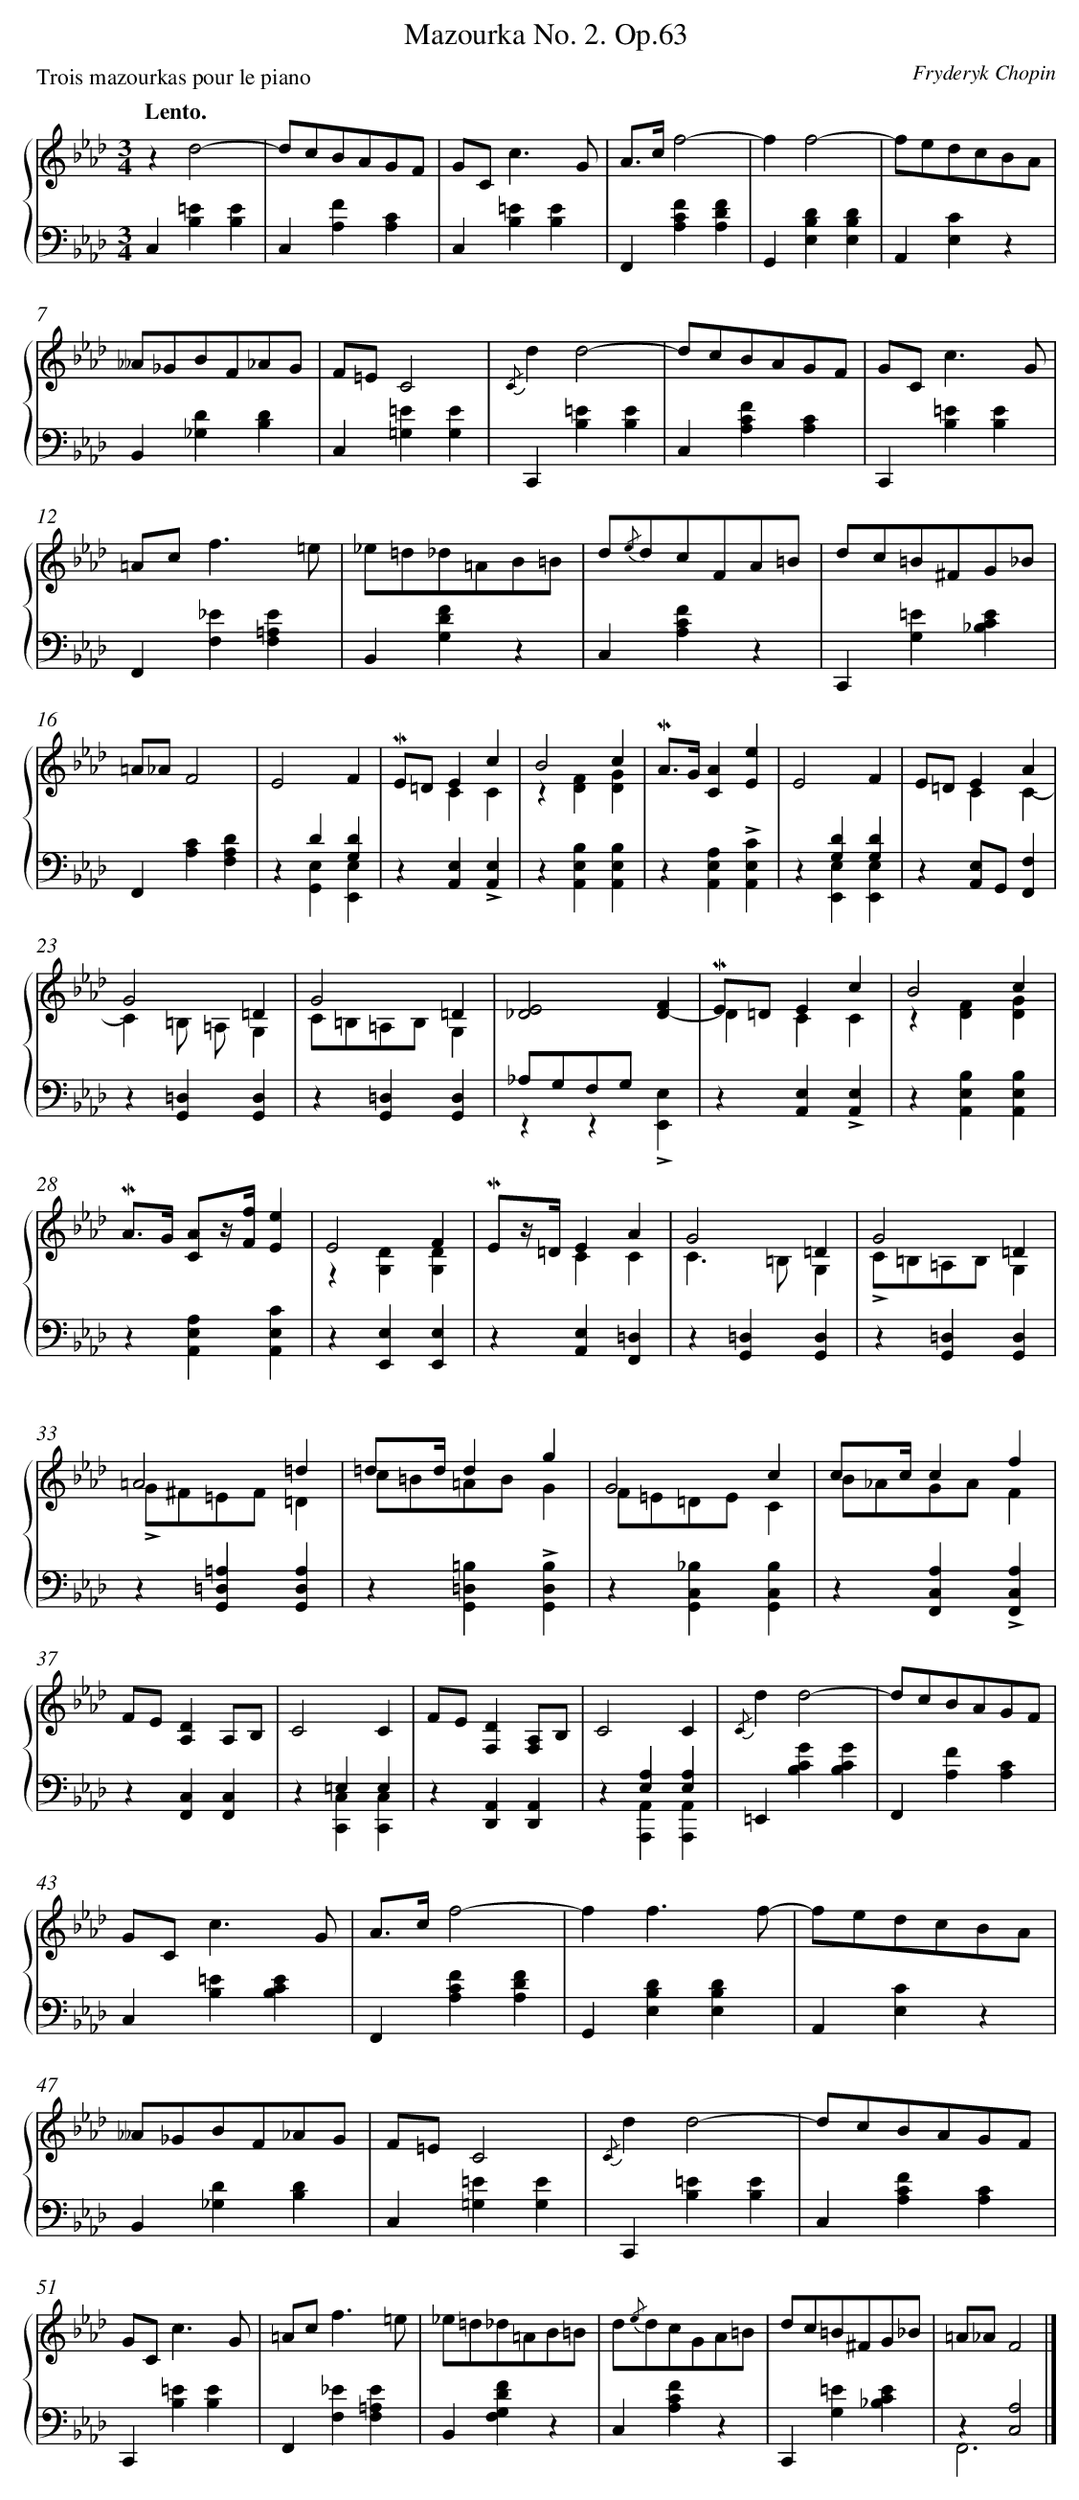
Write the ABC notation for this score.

X:1
T: Mazourka No. 2.	Op.63
C: Fryderyk Chopin
L: 1/4
M: 3/4
P: Trois mazourkas pour le piano
Q: "Lento."
%%staves {1 2}
V: 1 clef=treble
V: 2 clef=bass
K: Ab
[V:1] zd2- |
[V:2] C,[=EB,][EB,] |
[V:1] d/c/B/A/G/F/ |
[V:2] C,[FA,][CA,] |
[V:1] G/C<cG/ |
[V:2] C,[=EB,][EB,] |
[V:1] A/>c/f2- |
[V:2] F,,[FCA,][FDA,] |
[V:1] ff2- |
[V:2] G,,[DB,E,][DB,E,] |
[V:1] f/e/d/c/B/A/ |
[V:2] A,,[CE,]z |
[V:1] __A/_G/B/F/_A/G/ |
[V:2] B,,[D_G,][DB,] |
[V:1] F/=E/C2 |
[V:2] C,[=E=G,][EG,] |
[V:1] {/C}dd2- |
[V:2] C,,[=EB,][EB,] |
[V:1] d/c/B/A/G/F/ |
[V:2] C,[FCA,][CA,] |
[V:1] G/C<cG/ |
[V:2] C,,[=EB,][EB,] |
[V:1] =A/c<f=e/ |
[V:2] F,,[_EF,][E=A,F,] |
[V:1] _e/=d/_d/=A/B/=B/ |
[V:2] B,,[FDG,]z |
[V:1] d/{/e}d/c/F/A/=B/ |
[V:2] C,[FCA,]z |
[V:1] d/c/=B/^F/G/_B/ |
[V:2] C,,[=EG,][EC_B,] |
[V:1] =A/_A/F2 |
[V:2] F,,[CA,][DA,F,] |
[V:1] E2F |
[V:2] zD[DG,] & z[E,G,,][E,E,,] |
[V:1] !mordent!E/=D/Ec & xCC |
[V:2] z[E,A,,]!accent![E,A,,] |
[V:1] B2c & z[FD][GD] |
[V:2] z[B,E,A,,][B,E,A,,] |
[V:1] !mordent!A/>G/[AC][eE] |
[V:2] z[A,E,A,,]!accent![CE,A,,] |
[V:1] E2F |
[V:2] z[DG,][DG,] & z[E,E,,][E,E,,] |
[V:1] E/=D/EA & xCC- |
[V:2] z[E,/A,,/]G,,/[F,F,,] |
[V:1] G2=D & C=B,/ =A,/G, |
[V:2] z[=D,G,,][D,G,,] |
[V:1] G2=D & C/=B,/=A,/B,/G, |
[V:2] z[=D,G,,][D,G,,] |
[V:1] [E2_D2][FD-] |
[V:2] _A,/G,/F,/G,/x & zz!accent![E,E,,] |
[V:1] !mordent!E/=D/Ec & DCC |
[V:2] z[E,A,,]!accent![E,A,,] |
[V:1] B2c & z[FD][GD] |
[V:2] z[B,E,A,,][B,E,A,,] |
[V:1] !mordent!A/>G/ [A/C/]z//[f//F//][eE] |
[V:2] z[A,E,A,,][CE,A,,] |
[V:1] E2F & z[DG,][DG,] |
[V:2] z[E,E,,][E,E,,] |
[V:1] !mordent!E/z//=D//EA & xCC |
[V:2] z[E,A,,][=D,F,,] |
[V:1] G2=D & C>=B,G, |
[V:2] z[=D,G,,][D,G,,] |
[V:1] G2=D & !accent!C/=B,/=A,/B,/G, |
[V:2] z[=D,G,,][D,G,,] |
[V:1] =A2=d & !accent!G/^F/=E/F/=D |
[V:2] z[=A,=D,G,,][A,D,G,,] |
[V:1] =d/x//d//dg & c/=B/=A/B/G |
[V:2] z[=B,=D,G,,]!accent![B,D,G,,] |
[V:1] G2c & F/=E/=D/E/C |
[V:2] z[_B,C,G,,][B,C,G,,] |
[V:1] c/x//c//cf & B/_A/G/A/F |
[V:2] z[A,C,F,,]!accent![A,C,F,,] |
[V:1] F/E/[DA,]A,/B,/ |
[V:2] z[C,F,,][C,F,,] |
[V:1] C2C |
[V:2] z=E,E, & z[C,C,,][C,C,,] |
[V:1] F/E/[DF,][A,/F,/]B,/ |
[V:2] x2x & z[A,,D,,][A,,D,,] |
[V:1] C2C |
[V:2] z[A,E,][A,E,] & z[A,,A,,,][A,,A,,,] |
[V:1] {/C}dd2- |
[V:2] =E,,[GCB,][GCB,] |
[V:1] d/c/B/A/G/F/ |
[V:2] F,,[FA,][CA,] |
[V:1] G/C<cG/ |
[V:2] C,[=EB,][ECB,] |
[V:1] A/>c/f2- |
[V:2] F,,[FCA,][FDA,] |
[V:1] ff3/f/- |
[V:2] G,,[DB,E,][DB,E,] |
[V:1] f/e/d/c/B/A/ |
[V:2] A,,[CE,]z |
[V:1] __A/_G/B/F/_A/G/ |
[V:2] B,,[D_G,][DB,] |
[V:1] F/=E/C2 |
[V:2] C,[=E=G,][EG,] |
[V:1] {/C}dd2- |
[V:2] C,,[=EB,][EB,] |
[V:1] d/c/B/A/G/F/ |
[V:2] C,[FCA,][CA,] |
[V:1] G/C<cG/ |
[V:2] C,,[=EB,][EB,] |
[V:1] =A/c<f=e/ |
[V:2] F,,[_EF,][E=A,F,] |
[V:1] _e/=d/_d/=A/B/=B/ |
[V:2] B,,[FDG,F,]z |
[V:1] d/{/e}d/c/G/A/=B/ |
[V:2] C,[FCA,]z |
[V:1] d/c/=B/^F/G/_B/ |
[V:2] C,,[=EG,][EC_B,] |
[V:1] =A/_A/F2 |]
[V:2] z[A,2C,2] & F,,3 |]
